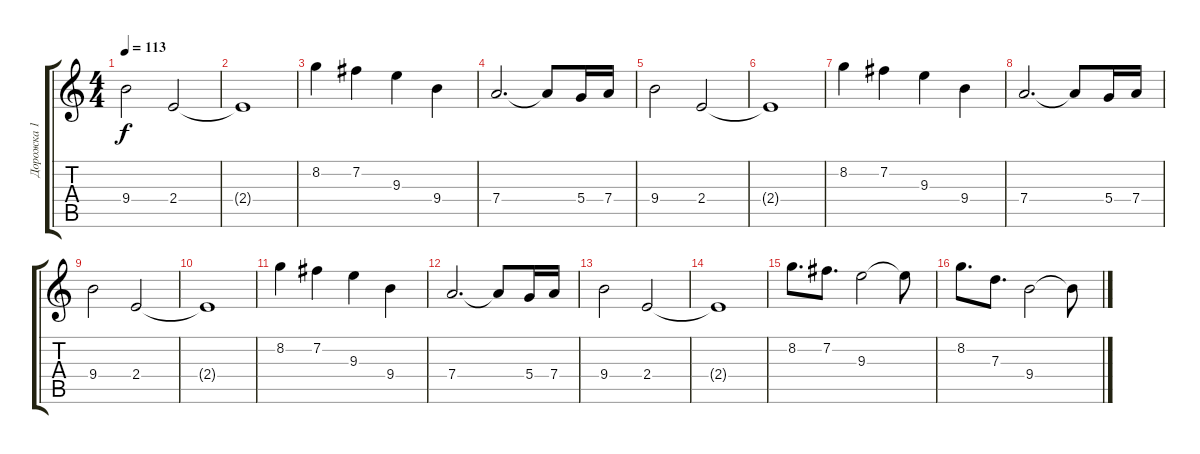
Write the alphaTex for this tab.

\track ("Дорожка 1" "Дорожка 1") {instrument distortionguitar}
\staff {score tabs}
\tuning (E4 B3 G3 D3 A2 D2) {hide}
\ts (4 4)
\tempo 113
\clef g2
\ks c
9.4.2{dy f} 2.4.2 |
2.4{t}.1 |
8.2.4 7.2.4 9.3.4 9.4.4 |
7.4.2{d} 7.4{t}.8 5.4.16 7.4.16 |
9.4.2 2.4.2 |
2.4{t}.1 |
8.2.4 7.2.4 9.3.4 9.4.4 |
7.4.2{d} 7.4{t}.8 5.4.16 7.4.16 |
9.4.2 2.4.2 |
2.4{t}.1 |
8.2.4 7.2.4 9.3.4 9.4.4 |
7.4.2{d} 7.4{t}.8 5.4.16 7.4.16 |
9.4.2 2.4.2 |
2.4{t}.1 |
8.2.8{d} 7.2.8{d} 9.3.2 9.3{t}.8 |
8.2.8{d} 7.3.8{d} 9.4.2 9.4{t}.8
